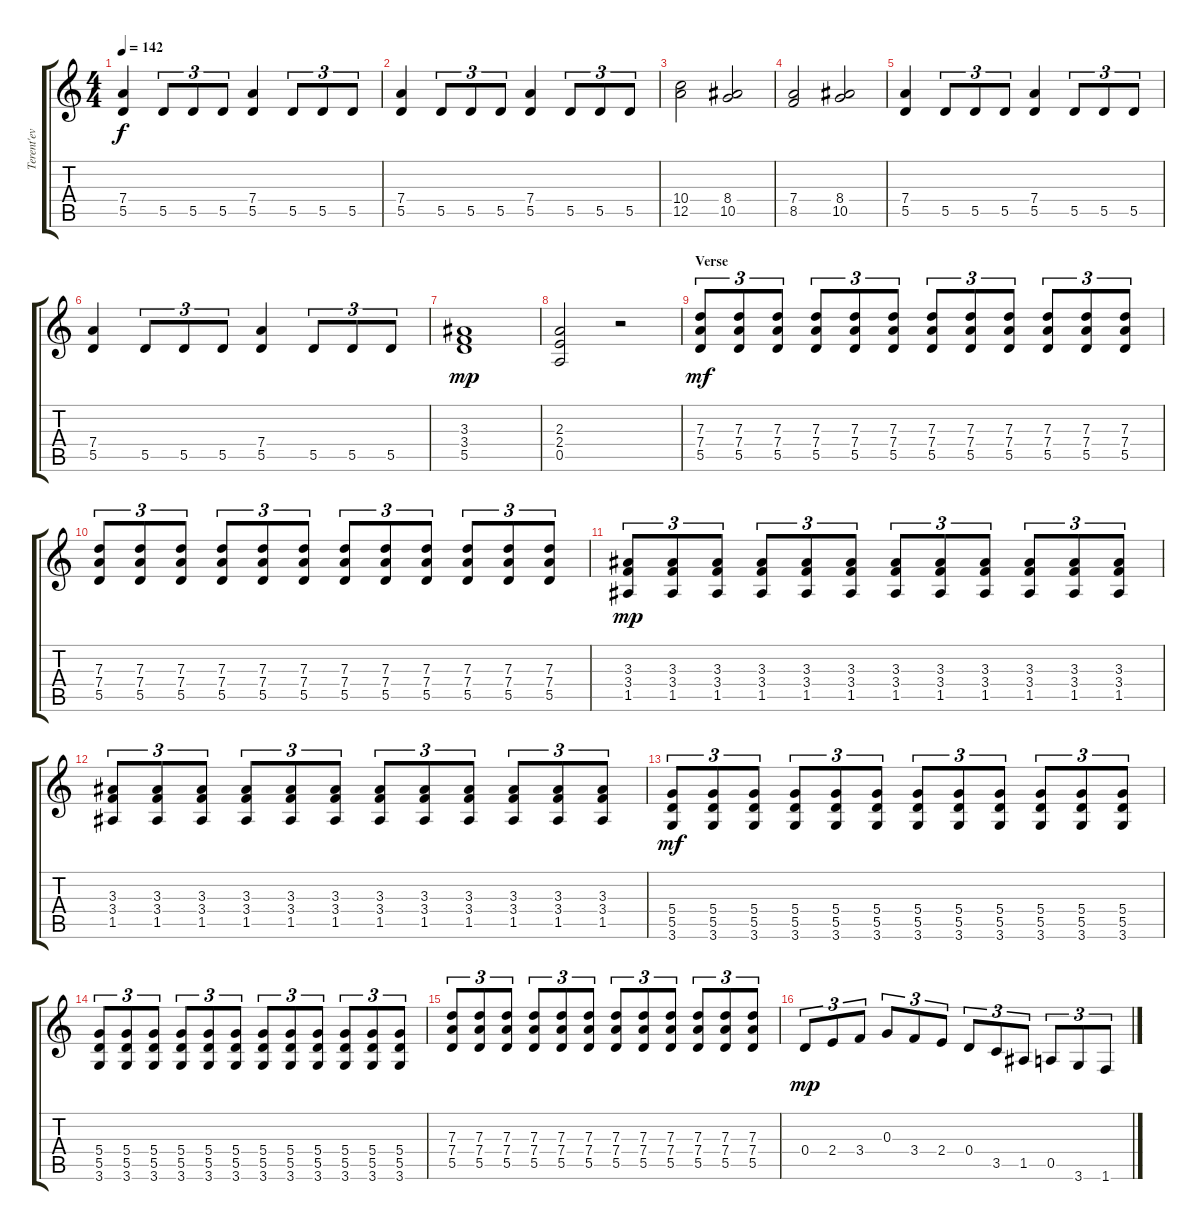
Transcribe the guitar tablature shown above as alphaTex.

\track ("Terent'ev" "Terent'ev") {instrument distortionguitar}
\staff {score tabs}
\tuning (E4 B3 G3 D3 A2 E2) {hide}
\ts (4 4)
\tempo 142
\clef g2
\ks c
(7.4 5.5).4{dy f} 5.5.8{tu (3 2)} 5.5.8{tu (3 2)} 5.5.8{tu (3 2)} (7.4 5.5).4 5.5.8{tu (3 2)} 5.5.8{tu (3 2)} 5.5.8{tu (3 2)} |
(7.4 5.5).4 5.5.8{tu (3 2)} 5.5.8{tu (3 2)} 5.5.8{tu (3 2)} (7.4 5.5).4 5.5.8{tu (3 2)} 5.5.8{tu (3 2)} 5.5.8{tu (3 2)} |
(10.4 12.5).2 (8.4 10.5).2 |
(7.4 8.5).2 (8.4 10.5).2 |
(7.4 5.5).4 5.5.8{tu (3 2)} 5.5.8{tu (3 2)} 5.5.8{tu (3 2)} (7.4 5.5).4 5.5.8{tu (3 2)} 5.5.8{tu (3 2)} 5.5.8{tu (3 2)} |
(7.4 5.5).4 5.5.8{tu (3 2)} 5.5.8{tu (3 2)} 5.5.8{tu (3 2)} (7.4 5.5).4 5.5.8{tu (3 2)} 5.5.8{tu (3 2)} 5.5.8{tu (3 2)} |
(3.3 3.4 5.5).1{dy mp} |
(2.3 2.4 0.5).2 r.2 |
\section ("" "Verse")
(7.3 7.4 5.5).8{tu (3 2) dy mf} (7.3 7.4 5.5).8{tu (3 2)} (7.3 7.4 5.5).8{tu (3 2)} (7.3 7.4 5.5).8{tu (3 2)} (7.3 7.4 5.5).8{tu (3 2)} (7.3 7.4 5.5).8{tu (3 2)} (7.3 7.4 5.5).8{tu (3 2)} (7.3 7.4 5.5).8{tu (3 2)} (7.3 7.4 5.5).8{tu (3 2)} (7.3 7.4 5.5).8{tu (3 2)} (7.3 7.4 5.5).8{tu (3 2)} (7.3 7.4 5.5).8{tu (3 2)} |
(7.3 7.4 5.5).8{tu (3 2)} (7.3 7.4 5.5).8{tu (3 2)} (7.3 7.4 5.5).8{tu (3 2)} (7.3 7.4 5.5).8{tu (3 2)} (7.3 7.4 5.5).8{tu (3 2)} (7.3 7.4 5.5).8{tu (3 2)} (7.3 7.4 5.5).8{tu (3 2)} (7.3 7.4 5.5).8{tu (3 2)} (7.3 7.4 5.5).8{tu (3 2)} (7.3 7.4 5.5).8{tu (3 2)} (7.3 7.4 5.5).8{tu (3 2)} (7.3 7.4 5.5).8{tu (3 2)} |
(3.3 3.4 1.5).8{tu (3 2) dy mp} (3.3 3.4 1.5).8{tu (3 2)} (3.3 3.4 1.5).8{tu (3 2)} (3.3 3.4 1.5).8{tu (3 2)} (3.3 3.4 1.5).8{tu (3 2)} (3.3 3.4 1.5).8{tu (3 2)} (3.3 3.4 1.5).8{tu (3 2)} (3.3 3.4 1.5).8{tu (3 2)} (3.3 3.4 1.5).8{tu (3 2)} (3.3 3.4 1.5).8{tu (3 2)} (3.3 3.4 1.5).8{tu (3 2)} (3.3 3.4 1.5).8{tu (3 2)} |
(3.3 3.4 1.5).8{tu (3 2)} (3.3 3.4 1.5).8{tu (3 2)} (3.3 3.4 1.5).8{tu (3 2)} (3.3 3.4 1.5).8{tu (3 2)} (3.3 3.4 1.5).8{tu (3 2)} (3.3 3.4 1.5).8{tu (3 2)} (3.3 3.4 1.5).8{tu (3 2)} (3.3 3.4 1.5).8{tu (3 2)} (3.3 3.4 1.5).8{tu (3 2)} (3.3 3.4 1.5).8{tu (3 2)} (3.3 3.4 1.5).8{tu (3 2)} (3.3 3.4 1.5).8{tu (3 2)} |
(5.4 5.5 3.6).8{tu (3 2) dy mf} (5.4 5.5 3.6).8{tu (3 2)} (5.4 5.5 3.6).8{tu (3 2)} (5.4 5.5 3.6).8{tu (3 2)} (5.4 5.5 3.6).8{tu (3 2)} (5.4 5.5 3.6).8{tu (3 2)} (5.4 5.5 3.6).8{tu (3 2)} (5.4 5.5 3.6).8{tu (3 2)} (5.4 5.5 3.6).8{tu (3 2)} (5.4 5.5 3.6).8{tu (3 2)} (5.4 5.5 3.6).8{tu (3 2)} (5.4 5.5 3.6).8{tu (3 2)} |
(5.4 5.5 3.6).8{tu (3 2)} (5.4 5.5 3.6).8{tu (3 2)} (5.4 5.5 3.6).8{tu (3 2)} (5.4 5.5 3.6).8{tu (3 2)} (5.4 5.5 3.6).8{tu (3 2)} (5.4 5.5 3.6).8{tu (3 2)} (5.4 5.5 3.6).8{tu (3 2)} (5.4 5.5 3.6).8{tu (3 2)} (5.4 5.5 3.6).8{tu (3 2)} (5.4 5.5 3.6).8{tu (3 2)} (5.4 5.5 3.6).8{tu (3 2)} (5.4 5.5 3.6).8{tu (3 2)} |
(7.3 7.4 5.5).8{tu (3 2)} (7.3 7.4 5.5).8{tu (3 2)} (7.3 7.4 5.5).8{tu (3 2)} (7.3 7.4 5.5).8{tu (3 2)} (7.3 7.4 5.5).8{tu (3 2)} (7.3 7.4 5.5).8{tu (3 2)} (7.3 7.4 5.5).8{tu (3 2)} (7.3 7.4 5.5).8{tu (3 2)} (7.3 7.4 5.5).8{tu (3 2)} (7.3 7.4 5.5).8{tu (3 2)} (7.3 7.4 5.5).8{tu (3 2)} (7.3 7.4 5.5).8{tu (3 2)} |
0.4.8{tu (3 2) dy mp} 2.4.8{tu (3 2)} 3.4.8{tu (3 2)} 0.3.8{tu (3 2)} 3.4.8{tu (3 2)} 2.4.8{tu (3 2)} 0.4.8{tu (3 2)} 3.5.8{tu (3 2)} 1.5.8{tu (3 2)} 0.5.8{tu (3 2)} 3.6.8{tu (3 2)} 1.6.8{tu (3 2)}
